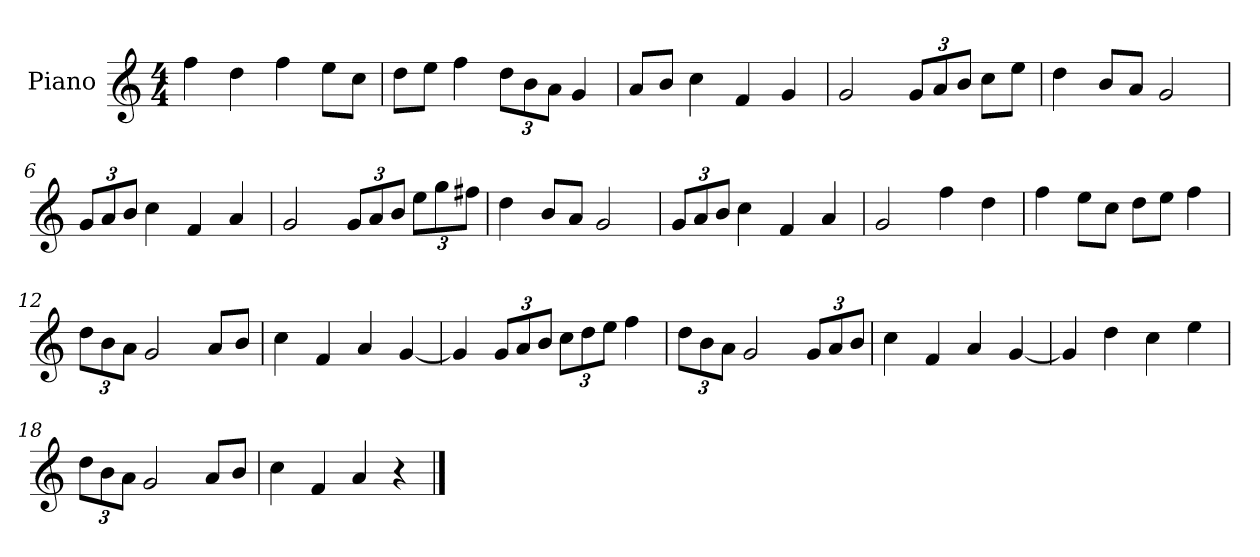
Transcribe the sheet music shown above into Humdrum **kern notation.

**kern
*part1
*staff1
*I"Piano
*I'P-no
*clefG2
*k[]
*M4/4
*MM90
=1
4ff\
4dd\
4ff\
8ee\L
8cc\J
=2
8dd\L
8ee\J
4ff\
*Xbrackettup
12dd\L
12b\
12a\J
4g/
=3
8a/L
8b/J
4cc\
4f/
4g/
=4
2g/
12g/L
12a/
12b/J
8cc\L
8ee\J
=5
4dd\
8b/L
8a/J
2g/
=6
12g/L
12a/
12b/J
4cc\
4f/
4a/
!!LO:LB:g=z
=7
2g/
12g/L
12a/
12b/J
12ee\L
12gg\
12ff#X\J
=8
4dd\
8b/L
8a/J
2g/
=9
12g/L
12a/
12b/J
4cc\
4f/
4a/
=10
2g/
4ff\
4dd\
=11
4ff\
8ee\L
8cc\J
8dd\L
8ee\J
4ff\
=12
12dd\L
12b\
12a\J
2g/
8a/L
8b/J
=13
4cc\
4f/
4a/
[4g/
!!LO:LB:g=z
=14
4g/]
12g/L
12a/
12b/J
12cc\L
12dd\
12ee\J
4ff\
=15
12dd\L
12b\
12a\J
2g/
12g/L
12a/
12b/J
=16
4cc\
4f/
4a/
[4g/
=17
4g/]
4dd\
4cc\
4ee\
=18
12dd\L
12b\
12a\J
2g/
8a/L
8b/J
=19
4cc\
4f/
4a/
4r
==
*-
